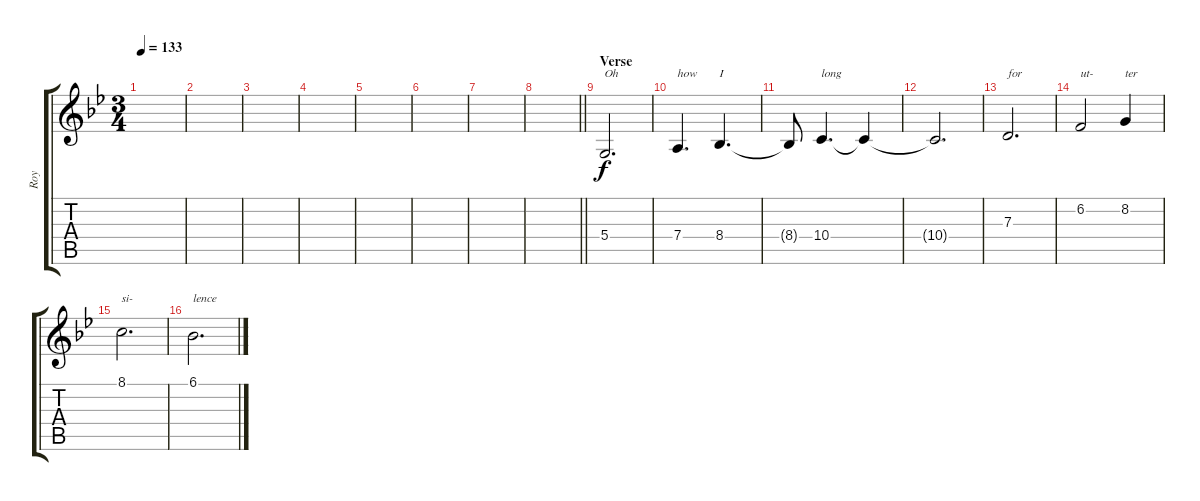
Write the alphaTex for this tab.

\track ("Roy" "Roy") {instrument flute}
\staff {score tabs}
\tuning (E4 B3 G3 D3 A2 E2) {hide}
\ts (3 4)
\tempo 133
\clef g2
\ks gminor
|
|
|
|
|
|
|
\barLineRight lightlight
|
\section ("" "Verse")
5.4.2{d txt "Oh"} |
7.4.4{d txt "how"} 8.4.4{d txt "I"} |
8.4{t}.8 10.4.4{d txt "long"} 10.4{t}.4 |
10.4{t}.2{d} |
7.3.2{d txt "for"} |
6.2.2{txt "ut-"} 8.2.4{txt "ter"} |
8.1.2{d txt "si-"} |
6.1.2{d txt "lence"}
